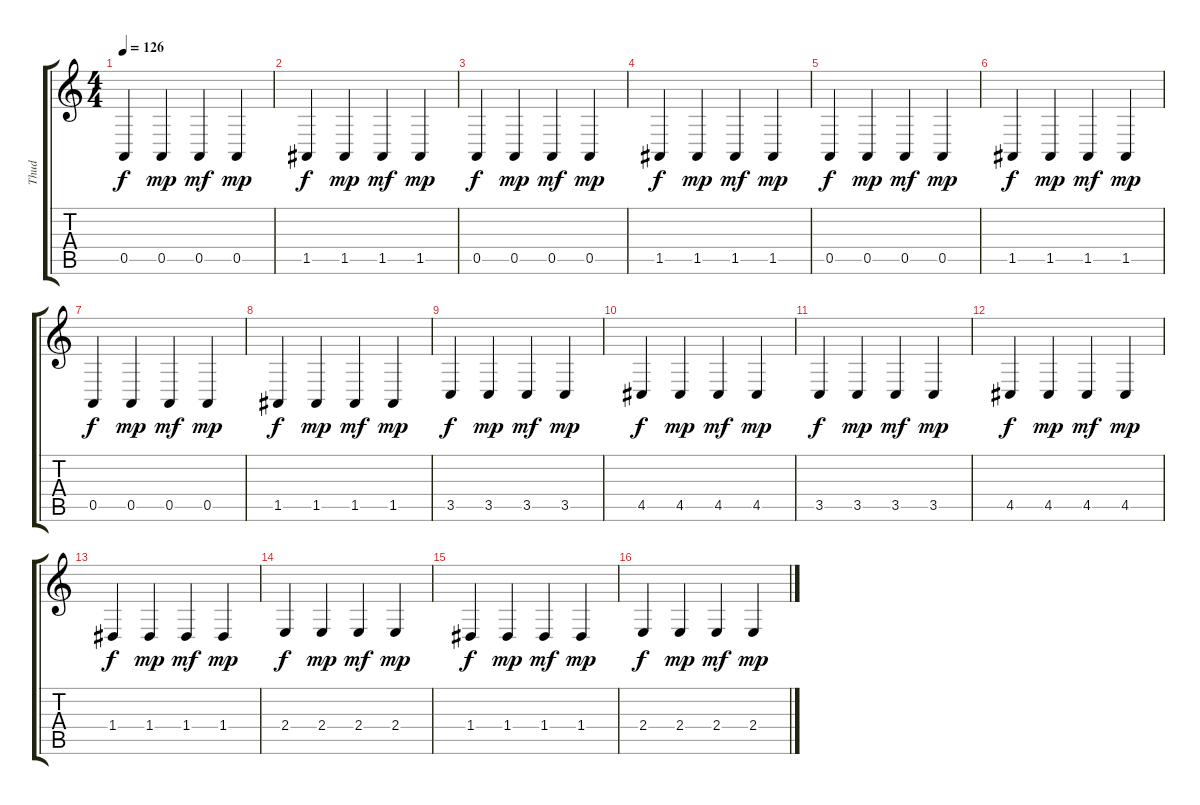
\track ("Thud" "Thud") {instrument taikodrum}
\staff {score tabs}
\tuning (E4 B3 G3 D3 A2 E2) {hide}
\ts (4 4)
\tempo 126
\clef g2
\ks c
0.5.4{dy f instrument taikodrum} 0.5.4{dy mp} 0.5.4{dy mf} 0.5.4{dy mp} |
1.5.4{dy f} 1.5.4{dy mp} 1.5.4{dy mf} 1.5.4{dy mp} |
0.5.4{dy f} 0.5.4{dy mp} 0.5.4{dy mf} 0.5.4{dy mp} |
1.5.4{dy f} 1.5.4{dy mp} 1.5.4{dy mf} 1.5.4{dy mp} |
0.5.4{dy f instrument taikodrum} 0.5.4{dy mp} 0.5.4{dy mf} 0.5.4{dy mp} |
1.5.4{dy f} 1.5.4{dy mp} 1.5.4{dy mf} 1.5.4{dy mp} |
0.5.4{dy f} 0.5.4{dy mp} 0.5.4{dy mf} 0.5.4{dy mp} |
1.5.4{dy f} 1.5.4{dy mp} 1.5.4{dy mf} 1.5.4{dy mp} |
3.5.4{dy f instrument taikodrum} 3.5.4{dy mp} 3.5.4{dy mf} 3.5.4{dy mp} |
4.5.4{dy f} 4.5.4{dy mp} 4.5.4{dy mf} 4.5.4{dy mp} |
3.5.4{dy f} 3.5.4{dy mp} 3.5.4{dy mf} 3.5.4{dy mp} |
4.5.4{dy f} 4.5.4{dy mp} 4.5.4{dy mf} 4.5.4{dy mp} |
1.4.4{dy f instrument taikodrum} 1.4.4{dy mp} 1.4.4{dy mf} 1.4.4{dy mp} |
2.4.4{dy f} 2.4.4{dy mp} 2.4.4{dy mf} 2.4.4{dy mp} |
1.4.4{dy f} 1.4.4{dy mp} 1.4.4{dy mf} 1.4.4{dy mp} |
2.4.4{dy f} 2.4.4{dy mp} 2.4.4{dy mf} 2.4.4{dy mp}
